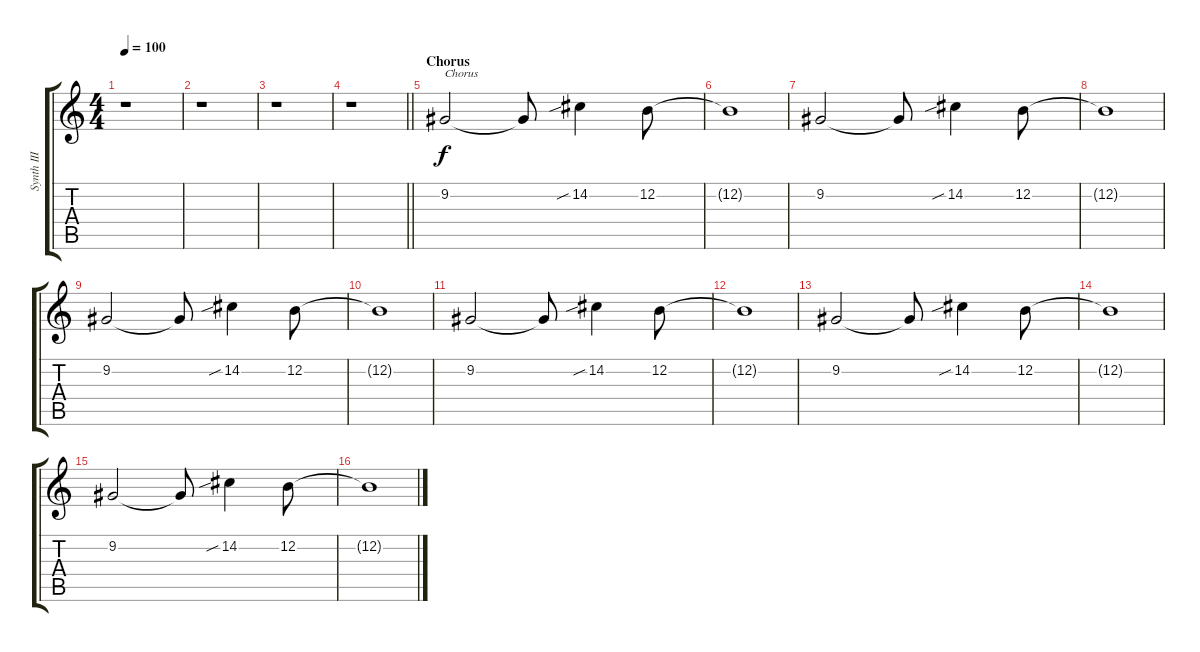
\track ("Synth III" "Synth III") {instrument fx8scifi}
\staff {score tabs}
\tuning (E4 B3 G3 D3 A2 E2) {hide}
\ts (4 4)
\tempo 100
\clef g2
\ks c
r.1{dy f} |
r.1 |
r.1 |
\barLineRight lightlight
r.1 |
\section ("" "Chorus")
9.2.2{txt "Chorus" volume 14} 9.2{t}.8 14.2{sib}.4 12.2.8 |
12.2{t}.1 |
9.2.2 9.2{t}.8 14.2{sib}.4 12.2.8 |
12.2{t}.1 |
9.2.2 9.2{t}.8 14.2{sib}.4 12.2.8 |
12.2{t}.1 |
9.2.2 9.2{t}.8 14.2{sib}.4 12.2.8 |
12.2{t}.1 |
9.2.2 9.2{t}.8 14.2{sib}.4 12.2.8 |
12.2{t}.1 |
9.2.2 9.2{t}.8 14.2{sib}.4 12.2.8 |
12.2{t}.1
